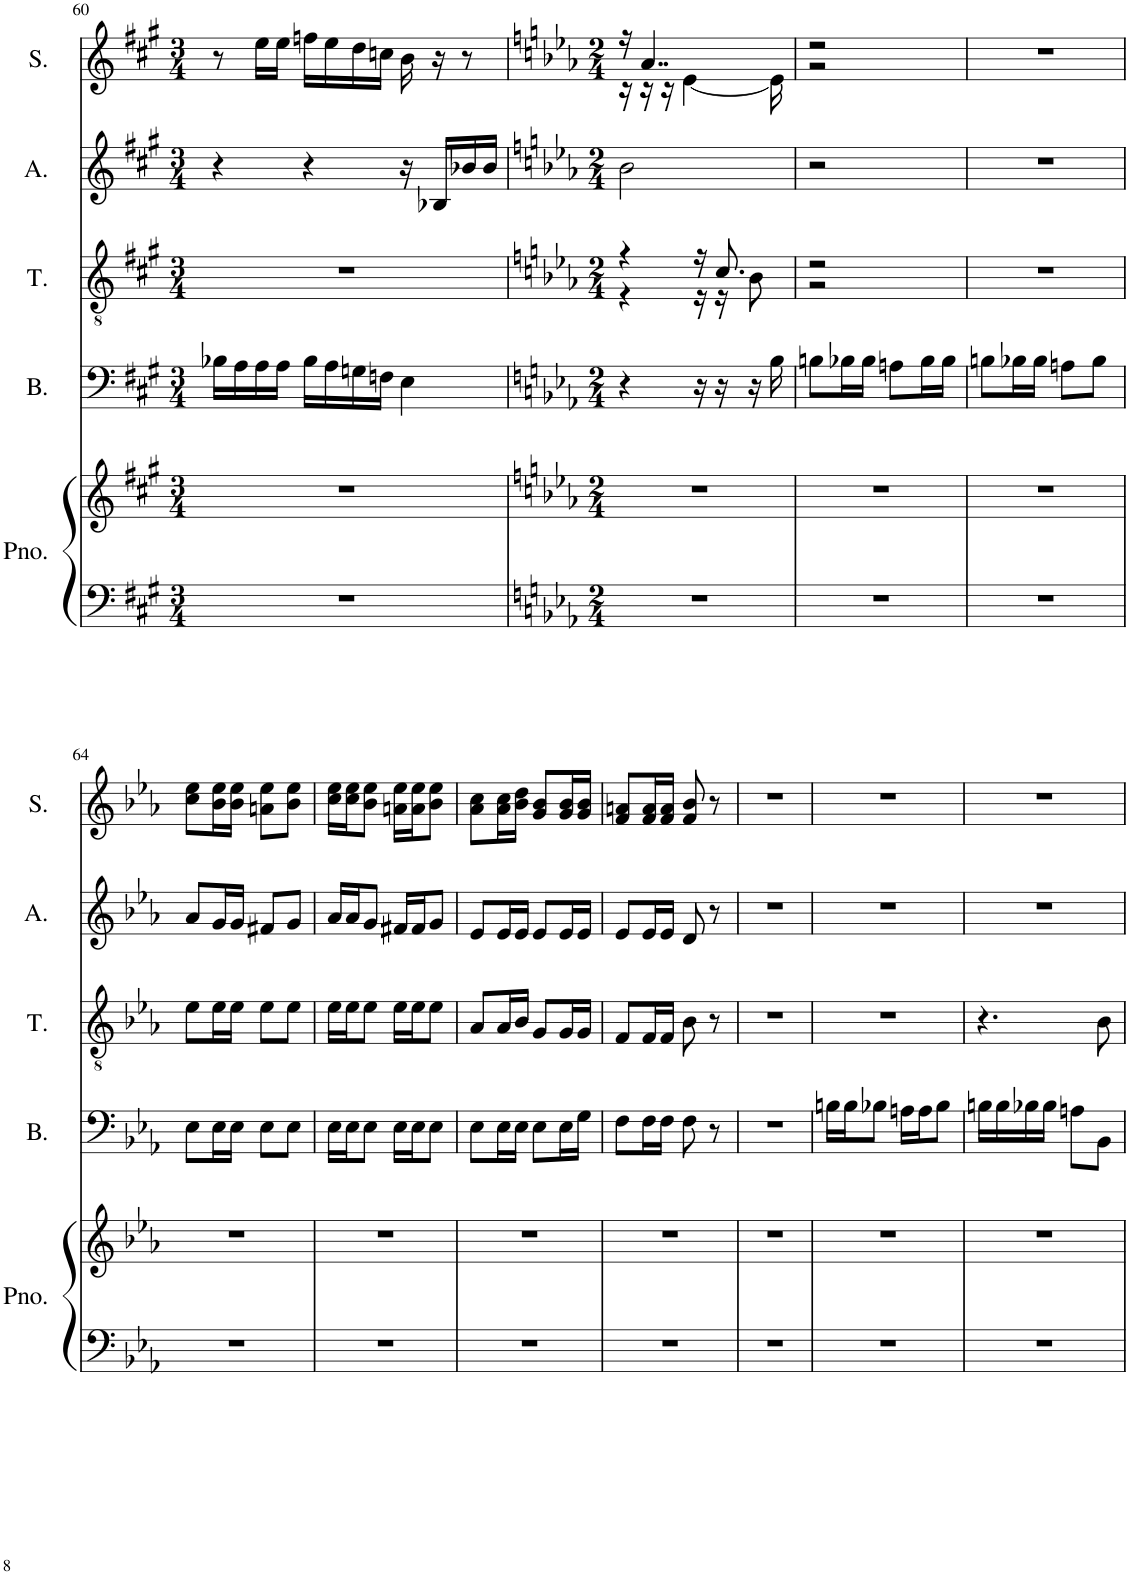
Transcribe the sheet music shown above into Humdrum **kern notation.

**kern	**kern	**kern	**kern	**kern	**kern
*part5	*part5	*part4	*part3	*part2	*part1
*staff6	*staff5	*staff4	*staff3	*staff2	*staff1
*I"Piano	*	*I"Bass	*I"Tenor	*I"Alto	*I"Soprano
*I'Pno.	*	*I'B.	*I'T.	*I'A.	*I'S.
!!LO:PB:g=z
*clefF4	*clefG2	*clefF4	*clefGv2	*clefG2	*clefG2
*k[f#c#g#]	*k[f#c#g#]	*k[f#c#g#]	*k[f#c#g#]	*k[f#c#g#]	*k[f#c#g#]
*M3/4	*M3/4	*M3/4	*M3/4	*M3/4	*M3/4
=60	=60	=60	=60	=60	=60
2.r	2.r	16B-X\LL	2.r	4r	8r
.	.	16A\	.	.	.
.	.	16A\	.	.	16ee\LL
.	.	16A\JJ	.	.	16ee\JJ
.	.	16B-\LL	.	4r	16ffn\LL
.	.	16A\	.	.	16ee\
.	.	16Gn\	.	.	16dd\
.	.	16Fn\JJ	.	.	16ccn\JJ
.	.	4E\	.	16r	16b\
.	.	.	.	16B-X/LL	16r
.	.	.	.	16b-X/	8r
.	.	.	.	16b-/JJ	.
=61	=61	=61	=61	=61	=61
*k[b-e-a-]	*k[b-e-a-]	*k[b-e-a-]	*k[b-e-a-]	*k[b-e-a-]	*k[b-e-a-]
*M2/4	*M2/4	*M2/4	*M2/4	*M2/4	*M2/4
*	*	*	*^	*	*^
2r	2r	4r	4r	4r	2b-\	16r	16r
.	.	.	.	.	.	4..a-/	16r
.	.	.	.	.	.	.	16r
.	.	.	.	.	.	.	[4e-\
.	.	16r	16r	16r	.	.	.
.	.	16r	8.c/	16r	.	.	.
.	.	16r	.	8B-\	.	.	.
.	.	16B-\	.	.	.	.	16e-\]
=62	=62	=62	=62	=62	=62	=62	=62
2r	2r	8Bn\L	2r	2r	2r	2r	2r
.	.	16B-X\L	.	.	.	.	.
.	.	16B-\JJ	.	.	.	.	.
.	.	8An\L	.	.	.	.	.
.	.	16B-\L	.	.	.	.	.
.	.	16B-\JJ	.	.	.	.	.
*	*	*	*v	*v	*	*v	*v
=63	=63	=63	=63	=63	=63
2r	2r	8Bn\L	2r	2r	2r
.	.	16B-X\L	.	.	.
.	.	16B-\JJ	.	.	.
.	.	8An\L	.	.	.
.	.	8B-\J	.	.	.
!!LO:LB:g=z
=64	=64	=64	=64	=64	=64
2r	2r	8E-\L	8e-\L	8a-/L	8cc\ 8ee-\L
.	.	16E-\L	16e-\L	16g/L	16b-\ 16ee-\L
.	.	16E-\JJ	16e-\JJ	16g/JJ	16b-\ 16ee-\JJ
.	.	8E-\L	8e-\L	8f#X/L	8an\ 8ee-\L
.	.	8E-\J	8e-\J	8g/J	8b-\ 8ee-\J
=65	=65	=65	=65	=65	=65
2r	2r	16E-\LL	16e-\LL	16a-/LL	16cc\ 16ee-\LL
.	.	16E-\J	16e-\J	16a-/J	16cc\ 16ee-\J
.	.	8E-\J	8e-\J	8g/J	8b-\ 8ee-\J
.	.	16E-\LL	16e-\LL	16f#X/LL	16an\ 16ee-\LL
.	.	16E-\J	16e-\J	16f#/J	16a\ 16ee-\J
.	.	8E-\J	8e-\J	8g/J	8b-\ 8ee-\J
=66	=66	=66	=66	=66	=66
2r	2r	8E-\L	8A-/L	8e-/L	8a-\ 8cc\L
.	.	16E-\L	16A-/L	16e-/L	16a-\ 16cc\L
.	.	16E-\JJ	16B-/JJ	16e-/JJ	16b-\ 16dd\JJ
.	.	8E-\L	8G/L	8e-/L	8g/ 8b-/L
.	.	16E-\L	16G/L	16e-/L	16g/ 16b-/L
.	.	16G\JJ	16G/JJ	16e-/JJ	16g/ 16b-/JJ
=67	=67	=67	=67	=67	=67
2r	2r	8F\L	8F/L	8e-/L	8f/ 8an/L
.	.	16F\L	16F/L	16e-/L	16f/ 16a/L
.	.	16F\JJ	16F/JJ	16e-/JJ	16f/ 16a/JJ
.	.	8F\	8B-\	8d/	8f/ 8b-/
.	.	8r	8r	8r	8r
=68	=68	=68	=68	=68	=68
2r	2r	2r	2r	2r	2r
=69	=69	=69	=69	=69	=69
2r	2r	16Bn\LL	2r	2r	2r
.	.	16B\J	.	.	.
.	.	8B-X\J	.	.	.
.	.	16An\LL	.	.	.
.	.	16A\J	.	.	.
.	.	8B-\J	.	.	.
=70	=70	=70	=70	=70	=70
2r	2r	16Bn\LL	4.r	2r	2r
.	.	16B\	.	.	.
.	.	16B-X\	.	.	.
.	.	16B-\JJ	.	.	.
.	.	8An\L	.	.	.
.	.	8BB-\J	8B-\	.	.
=	=	=	=	=	=
*-	*-	*-	*-	*-	*-
